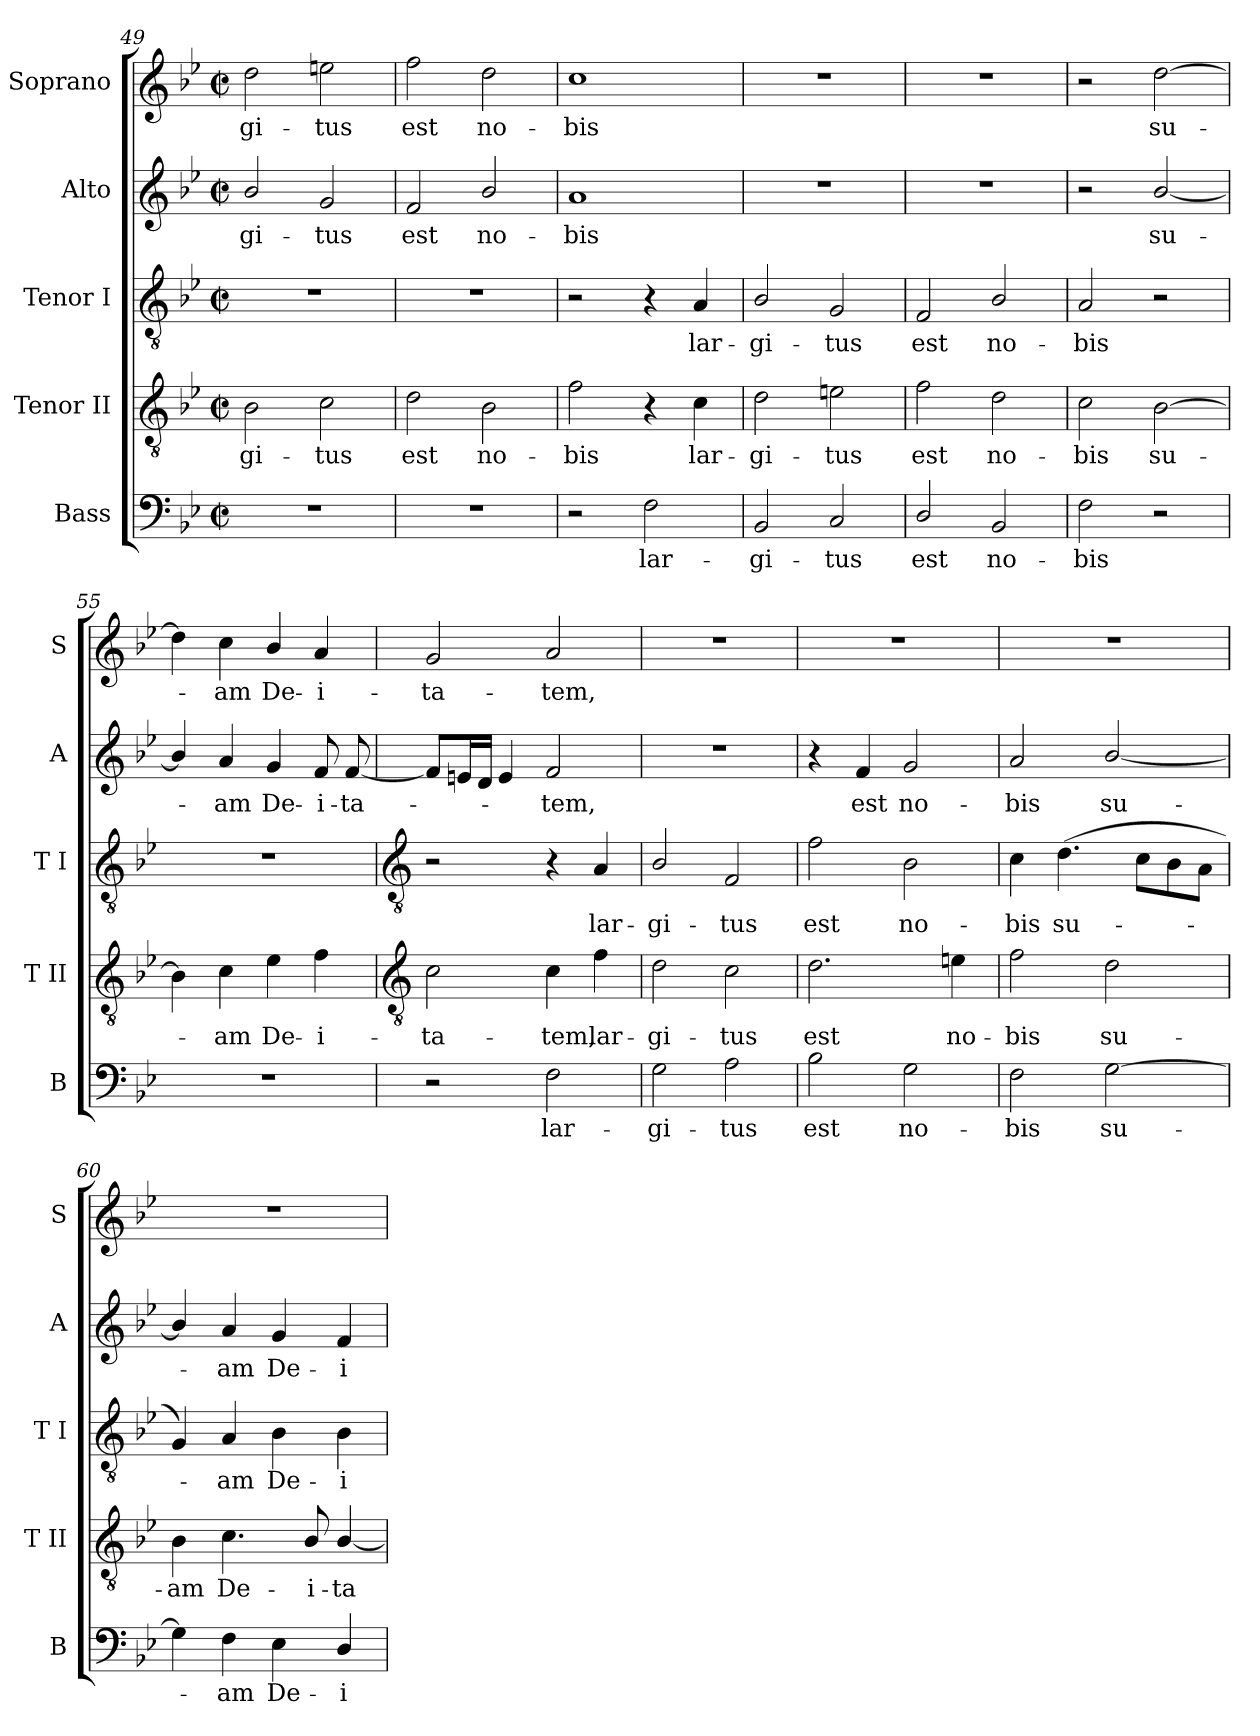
**kern	**text	**kern	**text	**kern	**text	**kern	**text	**kern	**text
*part5	*part5	*part4	*part4	*part3	*part3	*part2	*part2	*part1	*part1
*staff5	*staff5	*staff4	*staff4	*staff3	*staff3	*staff2	*staff2	*staff1	*staff1
*I"Bass	*	*I"Tenor II	*	*I"Tenor I	*	*I"Alto	*	*I"Soprano	*
*I'B	*	*I'T II	*	*I'T I	*	*I'A	*	*I'S	*
*clefF4	*	*clefGv2	*	*clefGv2	*	*clefG2	*	*clefG2	*
*k[b-e-]	*	*k[b-e-]	*	*k[b-e-]	*	*k[b-e-]	*	*k[b-e-]	*
*B-:	*	*B-:	*	*B-:	*	*B-:	*	*B-:	*
*M2/2	*	*M2/2	*	*M2/2	*	*M2/2	*	*M2/2	*
*met(c|)	*	*met(c|)	*	*met(c|)	*	*met(c|)	*	*met(c|)	*
=49	=49	=49	=49	=49	=49	=49	=49	=49	=49
!	!	!	!LO:LY:b	!	!	!	!LO:LY:b	!	!LO:LY:b
1r	.	2B-	-gi-	1r	.	2b-/	-gi-	2dd	-gi-
!	!	!	!LO:LY:b	!	!	!	!LO:LY:b	!	!LO:LY:b
.	.	2c	-tus	.	.	2g	-tus	2een	-tus
=50	=50	=50	=50	=50	=50	=50	=50	=50	=50
!	!	!	!LO:LY:b	!	!	!	!LO:LY:b	!	!LO:LY:b
1r	.	2d	est	1r	.	2f	est	2ff	est
!	!	!	!LO:LY:b	!	!	!	!LO:LY:b	!	!LO:LY:b
.	.	2B-	no-	.	.	2b-/	no-	2dd	no-
=51	=51	=51	=51	=51	=51	=51	=51	=51	=51
!	!	!	!LO:LY:b	!	!	!	!LO:LY:b	!	!LO:LY:b
2r	.	2f	-bis	2r	.	1a	-bis	1cc	-bis
!	!LO:LY:b	!	!	!	!	!	!	!	!
2F	lar-	4r	.	4r	.	.	.	.	.
!	!	!	!LO:LY:b	!	!LO:LY:b	!	!	!	!
.	.	4c	lar-	4A	lar-	.	.	.	.
=52	=52	=52	=52	=52	=52	=52	=52	=52	=52
!	!LO:LY:b	!	!LO:LY:b	!	!LO:LY:b	!	!	!	!
2BB-	-gi-	2d	-gi-	2B-/	-gi-	1r	.	1r	.
!	!LO:LY:b	!	!LO:LY:b	!	!LO:LY:b	!	!	!	!
2C	-tus	2en	-tus	2G	-tus	.	.	.	.
=53	=53	=53	=53	=53	=53	=53	=53	=53	=53
!	!LO:LY:b	!	!LO:LY:b	!	!LO:LY:b	!	!	!	!
2D/	est	2f	est	2F	est	1r	.	1r	.
!	!LO:LY:b	!	!LO:LY:b	!	!LO:LY:b	!	!	!	!
2BB-	no-	2d	no-	2B-/	no-	.	.	.	.
=54	=54	=54	=54	=54	=54	=54	=54	=54	=54
!	!LO:LY:b	!	!LO:LY:b	!	!LO:LY:b	!	!	!	!
2F	-bis	2c	-bis	2A	-bis	2r	.	2r	.
!	!	!	!LO:LY:b	!	!	!	!LO:LY:b	!	!LO:LY:b
2r	.	[2B-	su-	2r	.	[2b-/	su-	[2dd	su-
=55	=55	=55	=55	=55	=55	=55	=55	=55	=55
1r	.	4B-]	.	1r	.	4b-/]	.	4dd]	.
!	!	!	!LO:LY:b	!	!	!	!LO:LY:b	!	!LO:LY:b
.	.	4c	am	.	.	4a	am	4cc	am
!	!	!	!LO:LY:b	!	!	!	!LO:LY:b	!	!LO:LY:b
.	.	4e-	De-	.	.	4g	De-	4b-/	De-
!	!	!	!LO:LY:b	!	!	!	!LO:LY:b	!	!LO:LY:b
.	.	4f	-i-	.	.	8f	-i-	4a	-i-
!	!	!	!	!	!	!	!LO:LY:b	!	!
.	.	.	.	.	.	[8f	-ta-	.	.
!!LO:LB:g=z
=56	=56	=56	=56	=56	=56	=56	=56	=56	=56
*	*	*clefGv2	*	*clefGv2	*	*	*	*	*
!	!	!	!LO:LY:b	!	!	!	!	!	!LO:LY:b
2r	.	2c	-ta-	2r	.	8fL]	.	2g	-ta-
.	.	.	.	.	.	16enL	.	.	.
.	.	.	.	.	.	16dJJ	.	.	.
.	.	.	.	.	.	4e	.	.	.
!	!LO:LY:b	!	!LO:LY:b	!	!	!	!LO:LY:b	!	!LO:LY:b
2F	lar-	4c	-tem,	4r	.	2f	tem,	2a	-tem,
!	!	!	!LO:LY:b	!	!LO:LY:b	!	!	!	!
.	.	4f	lar-	4A	lar-	.	.	.	.
=57	=57	=57	=57	=57	=57	=57	=57	=57	=57
!	!LO:LY:b	!	!LO:LY:b	!	!LO:LY:b	!	!	!	!
2G	-gi-	2d	-gi-	2B-/	-gi-	1r	.	1r	.
!	!LO:LY:b	!	!LO:LY:b	!	!LO:LY:b	!	!	!	!
2A	-tus	2c	-tus	2F	-tus	.	.	.	.
=58	=58	=58	=58	=58	=58	=58	=58	=58	=58
!	!LO:LY:b	!	!LO:LY:b	!	!LO:LY:b	!	!	!	!
2B-	est	2.d	est	2f	est	4r	.	1r	.
!	!	!	!	!	!	!	!LO:LY:b	!	!
.	.	.	.	.	.	4f	est	.	.
!	!LO:LY:b	!	!	!	!LO:LY:b	!	!LO:LY:b	!	!
2G	no-	.	.	2B-	no-	2g	no-	.	.
!	!	!	!LO:LY:b	!	!	!	!	!	!
.	.	4en	no-	.	.	.	.	.	.
=59	=59	=59	=59	=59	=59	=59	=59	=59	=59
!	!LO:LY:b	!	!LO:LY:b	!	!LO:LY:b	!	!LO:LY:b	!	!
2F	-bis	2f	-bis	4c	-bis	2a	-bis	1r	.
!	!	!	!	!	!LO:LY:b	!	!	!	!
.	.	.	.	(>4.d	su-	.	.	.	.
!	!LO:LY:b	!	!LO:LY:b	!	!	!	!LO:LY:b	!	!
[2G	su-	2d	su-	.	.	[2b-/	su-	.	.
.	.	.	.	8cL	.	.	.	.	.
.	.	.	.	8B-	.	.	.	.	.
.	.	.	.	8AJ	.	.	.	.	.
=60	=60	=60	=60	=60	=60	=60	=60	=60	=60
!	!	!	!LO:LY:b	!	!	!	!	!	!
4G]	.	4B-	-am	4G)	.	4b-/]	.	1r	.
!	!LO:LY:b	!	!LO:LY:b	!	!LO:LY:b	!	!LO:LY:b	!	!
4F	am	4.c	De-	4A	am	4a	am	.	.
!	!LO:LY:b	!	!	!	!LO:LY:b	!	!LO:LY:b	!	!
4E-	De-	.	.	4B-	De-	4g	De-	.	.
!	!	!	!LO:LY:b	!	!	!	!	!	!
.	.	8B-/	-i-	.	.	.	.	.	.
!	!LO:LY:b	!	!LO:LY:b	!	!LO:LY:b	!	!LO:LY:b	!	!
4D/	-i-	[4B-/	-ta-	4B-	-i-	4f	-i-	.	.
=	=	=	=	=	=	=	=	=	=
*-	*-	*-	*-	*-	*-	*-	*-	*-	*-
